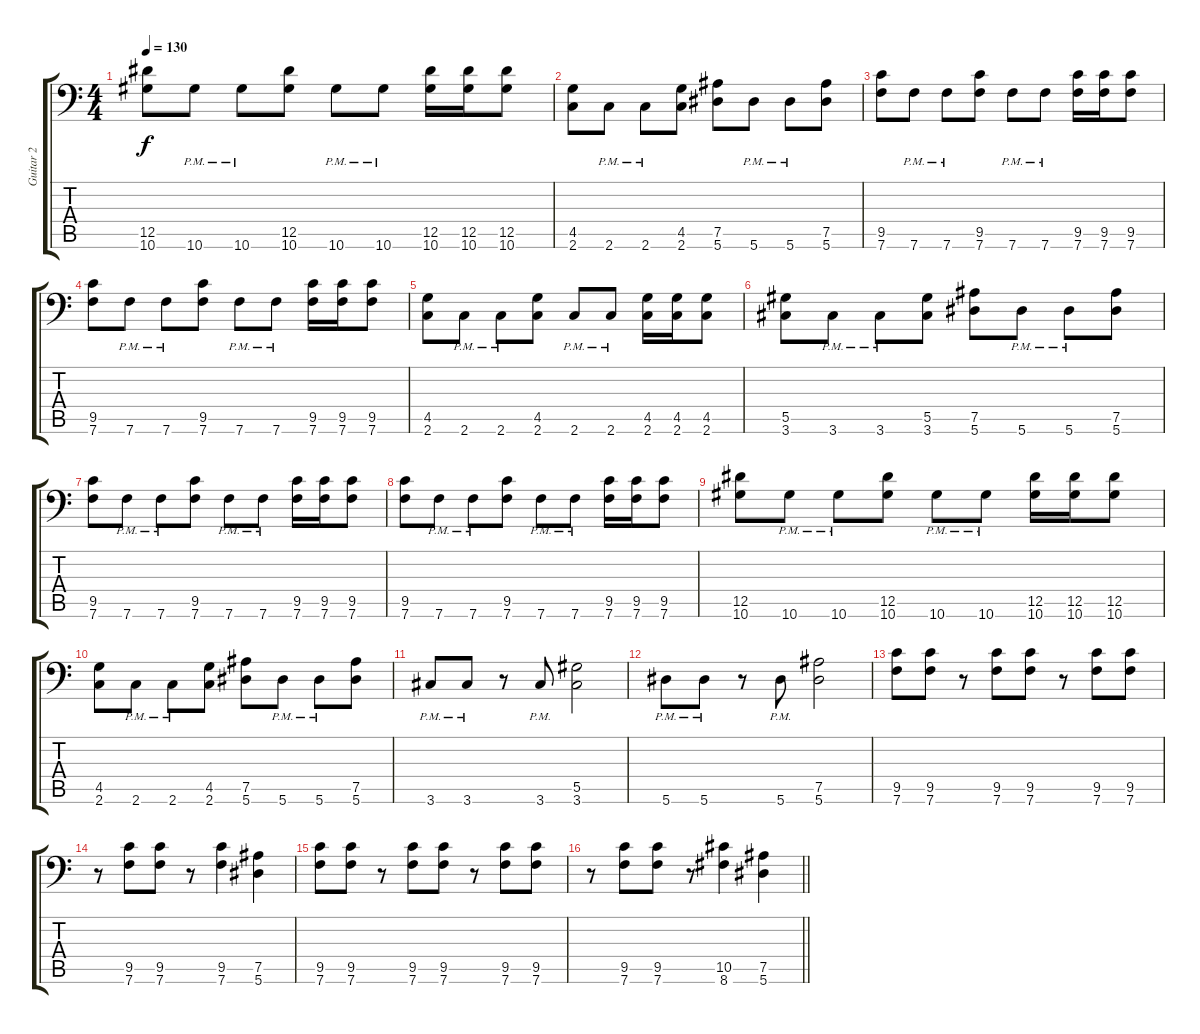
\track ("Guitar 2" "Guitar 2") {instrument distortionguitar}
\staff {score tabs}
\tuning (Bb3 F3 Db3 Ab2 Eb2 Bb1) {hide}
\ts (4 4)
\tempo 130
\clef f4
\ks c
(12.5 10.6).8{dy f} 10.6{pm}.8 10.6{pm}.8 (12.5 10.6).8 10.6{pm}.8 10.6{pm}.8 (12.5 10.6).16 (12.5 10.6).16 (12.5 10.6).8 |
(4.5 2.6).8 2.6{pm}.8 2.6{pm}.8 (4.5 2.6).8 (7.5 5.6).8 5.6{pm}.8 5.6{pm}.8 (7.5 5.6).8 |
(9.5 7.6).8 7.6{pm}.8 7.6{pm}.8 (9.5 7.6).8 7.6{pm}.8 7.6{pm}.8 (9.5 7.6).16 (9.5 7.6).16 (9.5 7.6).8 |
(9.5 7.6).8 7.6{pm}.8 7.6{pm}.8 (9.5 7.6).8 7.6{pm}.8 7.6{pm}.8 (9.5 7.6).16 (9.5 7.6).16 (9.5 7.6).8 |
(4.5 2.6).8 2.6{pm}.8 2.6{pm}.8 (4.5 2.6).8 2.6{pm}.8 2.6{pm}.8 (4.5 2.6).16 (4.5 2.6).16 (4.5 2.6).8 |
(5.5 3.6).8 3.6{pm}.8 3.6{pm}.8 (5.5 3.6).8 (7.5 5.6).8 5.6{pm}.8 5.6{pm}.8 (7.5 5.6).8 |
(9.5 7.6).8 7.6{pm}.8 7.6{pm}.8 (9.5 7.6).8 7.6{pm}.8 7.6{pm}.8 (9.5 7.6).16 (9.5 7.6).16 (9.5 7.6).8 |
(9.5 7.6).8 7.6{pm}.8 7.6{pm}.8 (9.5 7.6).8 7.6{pm}.8 7.6{pm}.8 (9.5 7.6).16 (9.5 7.6).16 (9.5 7.6).8 |
(12.5 10.6).8 10.6{pm}.8 10.6{pm}.8 (12.5 10.6).8 10.6{pm}.8 10.6{pm}.8 (12.5 10.6).16 (12.5 10.6).16 (12.5 10.6).8 |
(4.5 2.6).8 2.6{pm}.8 2.6{pm}.8 (4.5 2.6).8 (7.5 5.6).8 5.6{pm}.8 5.6{pm}.8 (7.5 5.6).8 |
3.6{pm}.8 3.6{pm}.8 r.8 3.6{pm}.8 (5.5 3.6).2 |
5.6{pm}.8 5.6{pm}.8 r.8 5.6{pm}.8 (7.5 5.6).2 |
(9.5 7.6).8 (9.5 7.6).8 r.8 (9.5 7.6).8{beam merge} (9.5 7.6).8 r.8 (9.5 7.6).8 (9.5 7.6).8 |
r.8 (9.5 7.6).8{beam merge} (9.5 7.6).8 r.8 (9.5 7.6).4 (7.5 5.6).4 |
(9.5 7.6).8 (9.5 7.6).8 r.8 (9.5 7.6).8{beam merge} (9.5 7.6).8 r.8 (9.5 7.6).8 (9.5 7.6).8 |
\barLineRight lightlight
r.8 (9.5 7.6).8{beam merge} (9.5 7.6).8 r.8 (10.5 8.6).4 (7.5 5.6).4
